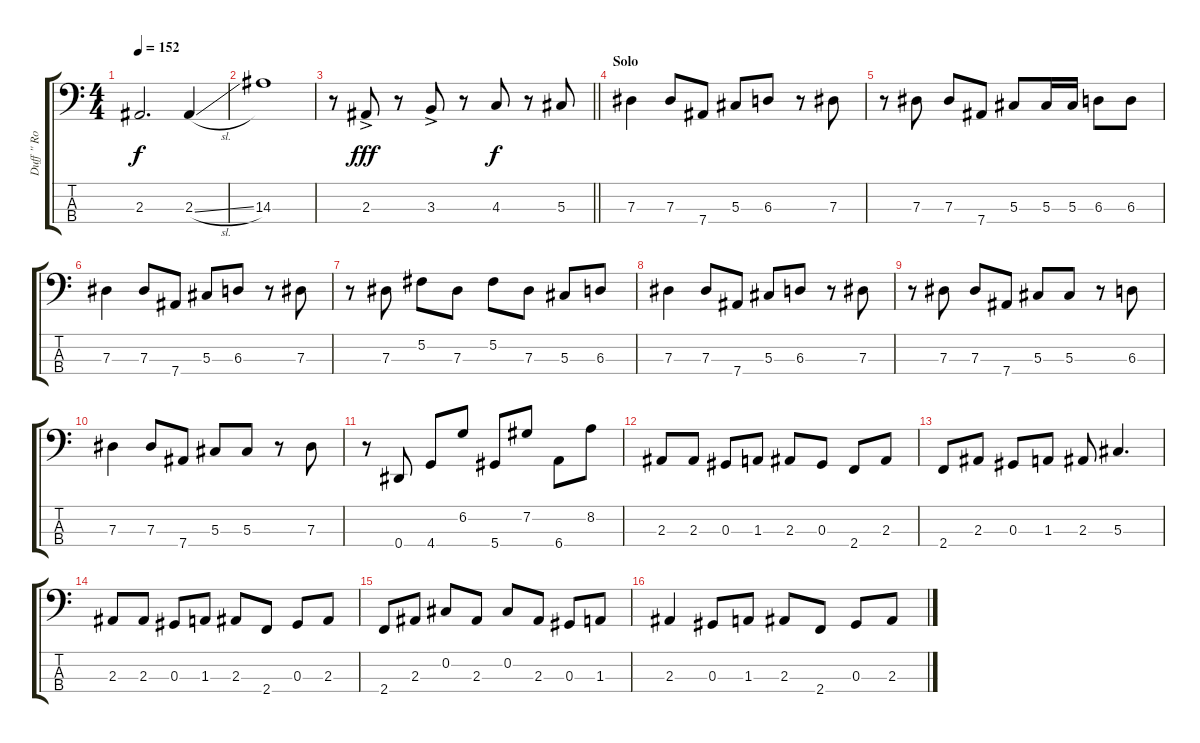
\track ("Duff '' Rose '' Mckangan" "Duff '' Ro") {instrument electricbasspick}
\staff {score tabs}
\tuning (Gb2 Db2 Ab1 Eb1) {hide}
\ts (4 4)
\tempo 152
\clef f4
\ks c
2.3.2{d dy f} 2.3{sl}.4 |
14.3.1 |
\barLineRight lightlight
r.8 2.3{ac}.8{dy fff} r.8 3.3{ac}.8 r.8 4.3.8{dy f} r.8 5.3.8 |
\section ("" "Solo")
7.3.4 7.3.8 7.4.8 5.3.8 6.3.8 r.8 7.3.8 |
r.8 7.3.8 7.3.8 7.4.8 5.3.8 5.3.16 5.3.16 6.3.8 6.3.8 |
7.3.4 7.3.8 7.4.8 5.3.8 6.3.8 r.8 7.3.8 |
r.8 7.3.8 5.2.8 7.3.8 5.2.8 7.3.8 5.3.8 6.3.8 |
7.3.4 7.3.8 7.4.8 5.3.8 6.3.8 r.8 7.3.8 |
r.8 7.3.8 7.3.8 7.4.8 5.3.8 5.3.8 r.8 6.3.8 |
7.3.4 7.3.8 7.4.8 5.3.8 5.3.8 r.8 7.3.8 |
r.8 0.4.8 4.4.8 6.2.8 5.4.8 7.2.8 6.4.8 8.2.8 |
2.3.8 2.3.8 0.3.8 1.3.8 2.3.8 0.3.8 2.4.8 2.3.8 |
2.4.8 2.3.8 0.3.8 1.3.8 2.3.8 5.3.4{d} |
2.3.8 2.3.8 0.3.8 1.3.8 2.3.8 2.4.8 0.3.8 2.3.8 |
2.4.8 2.3.8 0.2.8 2.3.8 0.2.8 2.3.8 0.3.8 1.3.8 |
2.3.4 0.3.8 1.3.8 2.3.8 2.4.8 0.3.8 2.3.8
